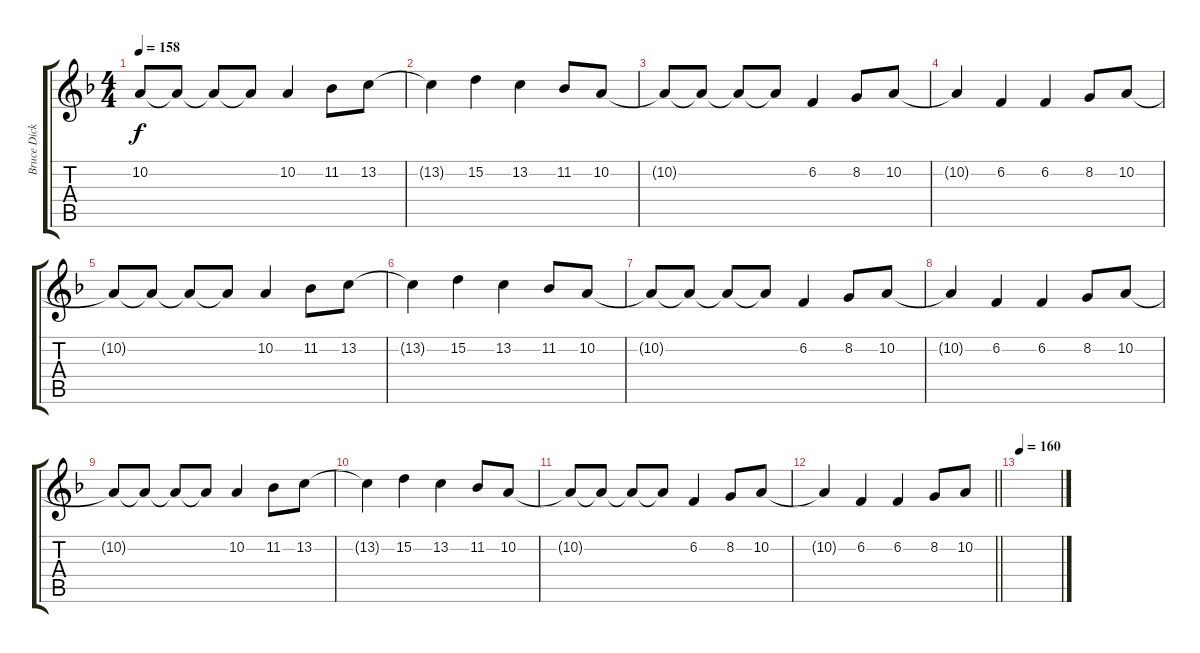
\track ("Bruce Dickinson" "Bruce Dick") {instrument cello}
\staff {score tabs}
\tuning (E4 B3 G3 D3 A2 E2) {hide}
\ts (4 4)
\tempo 158
\clef g2
\ks f
10.2{t}.8{dy f} 10.2{t}.8 10.2{t}.8 10.2{t}.8 10.2.4 11.2.8 13.2.8 |
13.2{t}.4 15.2.4 13.2.4 11.2.8 10.2.8 |
10.2{t}.8 10.2{t}.8 10.2{t}.8 10.2{t}.8 6.2.4 8.2.8 10.2.8 |
10.2{t}.4 6.2.4 6.2.4 8.2.8 10.2.8 |
10.2{t}.8 10.2{t}.8 10.2{t}.8 10.2{t}.8 10.2.4 11.2.8 13.2.8 |
13.2{t}.4 15.2.4 13.2.4 11.2.8 10.2.8 |
10.2{t}.8 10.2{t}.8 10.2{t}.8 10.2{t}.8 6.2.4 8.2.8 10.2.8 |
10.2{t}.4 6.2.4 6.2.4 8.2.8 10.2.8 |
10.2{t}.8 10.2{t}.8 10.2{t}.8 10.2{t}.8 10.2.4 11.2.8 13.2.8 |
13.2{t}.4 15.2.4 13.2.4 11.2.8 10.2.8 |
10.2{t}.8 10.2{t}.8 10.2{t}.8 10.2{t}.8 6.2.4 8.2.8 10.2.8 |
\barLineRight lightlight
10.2{t}.4 6.2.4 6.2.4 8.2.8 10.2.8 |
\tempo 160
